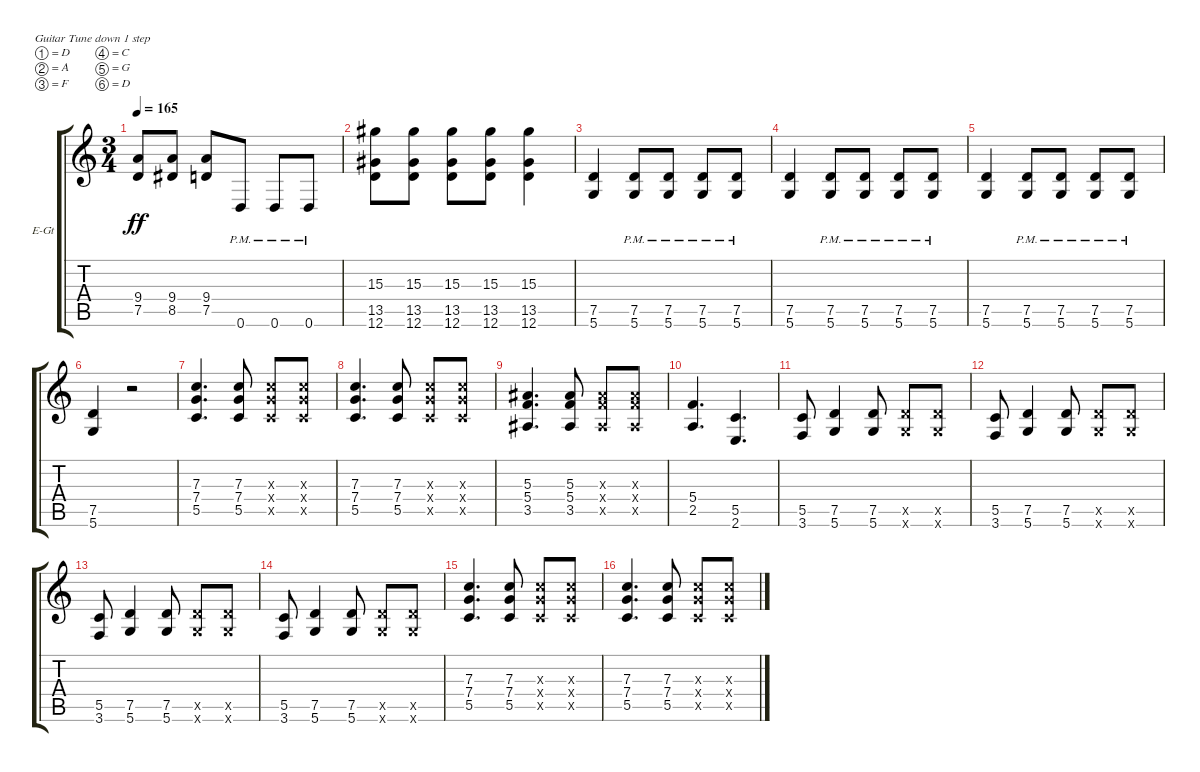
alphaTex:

\bracketExtendMode groupsimilarinstruments
\firstSystemTrackNameOrientation horizontal
\otherSystemsTrackNameOrientation horizontal
\track ("Electric Guitar 2" "E-Gt") {instrument distortionguitar}
\staff {score tabs}
\tuning (D4 A3 F3 C3 G2 D2)
\ts (3 4)
\tempo 165
\clef g2
\ks c
(7.5 9.4).8{dy ff} (8.5 9.4).8 (7.5 9.4).8 0.6{pm}.8 0.6{pm}.8 0.6{pm}.8 |
(13.5 15.3 12.6).8 (13.5 15.3 12.6).8 (13.5 15.3 12.6).8 (13.5 15.3 12.6).8 (13.5 15.3 12.6).4 |
(5.6 7.5).4 (5.6{pm} 7.5{pm}).8 (5.6{pm} 7.5{pm}).8 (5.6{pm} 7.5{pm}).8 (5.6{pm} 7.5{pm}).8 |
(5.6 7.5).4 (5.6{pm} 7.5{pm}).8 (5.6{pm} 7.5{pm}).8 (5.6{pm} 7.5{pm}).8 (5.6{pm} 7.5{pm}).8 |
(5.6 7.5).4 (5.6{pm} 7.5{pm}).8 (5.6{pm} 7.5{pm}).8 (5.6{pm} 7.5{pm}).8 (5.6{pm} 7.5{pm}).8 |
(5.6 7.5).4 r.2 |
(5.5 7.4 7.3).4{d} (5.5 7.4 7.3).8 (5.5{x} 7.4{x} 7.3{x}).8 (5.5{x} 7.4{x} 7.3{x}).8 |
(5.5 7.4 7.3).4{d} (5.5 7.4 7.3).8 (5.5{x} 7.4{x} 7.3{x}).8 (5.5{x} 7.4{x} 7.3{x}).8 |
(3.5 5.4 5.3).4{d} (3.5 5.4 5.3).8 (3.5{x} 5.4{x} 5.3{x}).8 (3.5{x} 5.4{x} 5.3{x}).8 |
(2.5 5.4).4{d} (2.6 5.5).4{d} |
(3.6 5.5).8 (5.6 7.5).4 (5.6 7.5).8 (5.6{x} 7.5{x}).8 (5.6{x} 7.5{x}).8 |
(3.6 5.5).8 (5.6 7.5).4 (5.6 7.5).8 (5.6{x} 7.5{x}).8 (5.6{x} 7.5{x}).8 |
(3.6 5.5).8 (5.6 7.5).4 (5.6 7.5).8 (5.6{x} 7.5{x}).8 (5.6{x} 7.5{x}).8 |
(3.6 5.5).8 (5.6 7.5).4 (5.6 7.5).8 (5.6{x} 7.5{x}).8 (5.6{x} 7.5{x}).8 |
(5.5 7.4 7.3).4{d} (5.5 7.4 7.3).8 (5.5{x} 7.4{x} 7.3{x}).8 (5.5{x} 7.4{x} 7.3{x}).8 |
(5.5 7.4 7.3).4{d} (5.5 7.4 7.3).8 (5.5{x} 7.4{x} 7.3{x}).8 (5.5{x} 7.4{x} 7.3{x}).8
